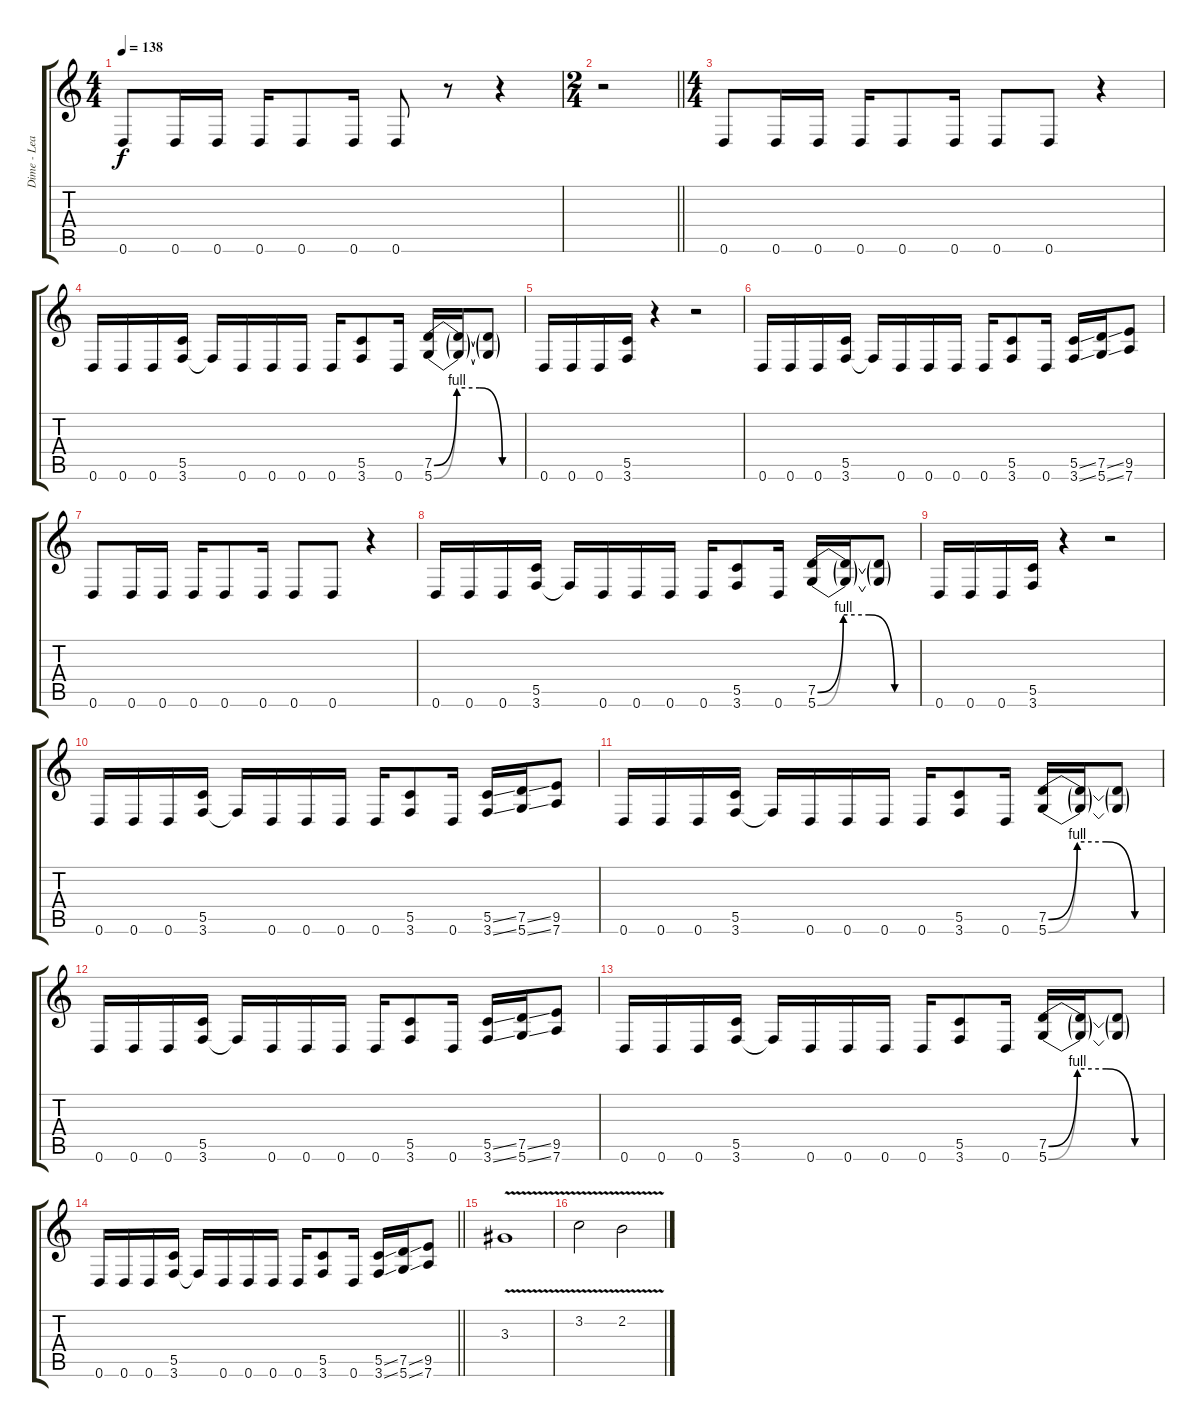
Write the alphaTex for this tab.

\track ("Dime - Lead Guitar" "Dime - Lea") {instrument distortionguitar}
\staff {score tabs}
\tuning (D4 A3 F3 C3 G2 D2) {hide}
\ts (4 4)
\tempo 138
\clef g2
\ks c
0.6.8{dy f} 0.6.16 0.6.16 0.6.16 0.6.8 0.6.16 0.6.8 r.8 r.4 |
\ts (2 4)
\barLineRight lightlight
r.2 |
\ts (4 4)
0.6.8 0.6.16 0.6.16 0.6.16 0.6.8 0.6.16 0.6.8 0.6.8 r.4 |
0.6.16 0.6.16 0.6.16 (5.5 3.6).16 3.6{t}.16 0.6.16 0.6.16 0.6.16 0.6.16 (5.5 3.6).8 0.6.16 (7.5{be (custom 0 0 15 4 30 4 45 0 60 0)} 5.6{be (custom 0 0 15 4 30 4 45 0 60 0)}).16 (7.5{t} 5.6{t}).16 (7.5{t} 5.6{t}).8 |
0.6.16 0.6.16 0.6.16 (5.5 3.6).16 r.4 r.2 |
0.6.16 0.6.16 0.6.16 (5.5 3.6).16 3.6{t}.16 0.6.16 0.6.16 0.6.16 0.6.16 (5.5 3.6).8 0.6.16 (5.5{ss} 3.6{ss}).16 (7.5{ss} 5.6{ss}).16 (9.5 7.6).8 |
0.6.8 0.6.16 0.6.16 0.6.16 0.6.8 0.6.16 0.6.8 0.6.8 r.4 |
0.6.16 0.6.16 0.6.16 (5.5 3.6).16 3.6{t}.16 0.6.16 0.6.16 0.6.16 0.6.16 (5.5 3.6).8 0.6.16 (7.5{be (custom 0 0 15 4 30 4 45 0 60 0)} 5.6{be (custom 0 0 15 4 30 4 45 0 60 0)}).16 (7.5{t} 5.6{t}).16 (7.5{t} 5.6{t}).8 |
0.6.16 0.6.16 0.6.16 (5.5 3.6).16 r.4 r.2 |
0.6.16 0.6.16 0.6.16 (5.5 3.6).16 3.6{t}.16 0.6.16 0.6.16 0.6.16 0.6.16 (5.5 3.6).8 0.6.16 (5.5{ss} 3.6{ss}).16 (7.5{ss} 5.6{ss}).16 (9.5 7.6).8 |
0.6.16 0.6.16 0.6.16 (5.5 3.6).16 3.6{t}.16 0.6.16 0.6.16 0.6.16 0.6.16 (5.5 3.6).8 0.6.16 (7.5{be (custom 0 0 15 4 30 4 45 0 60 0)} 5.6{be (custom 0 0 15 4 30 4 45 0 60 0)}).16 (7.5{t} 5.6{t}).16 (7.5{t} 5.6{t}).8 |
0.6.16 0.6.16 0.6.16 (5.5 3.6).16 3.6{t}.16 0.6.16 0.6.16 0.6.16 0.6.16 (5.5 3.6).8 0.6.16 (5.5{ss} 3.6{ss}).16 (7.5{ss} 5.6{ss}).16 (9.5 7.6).8 |
0.6.16 0.6.16 0.6.16 (5.5 3.6).16 3.6{t}.16 0.6.16 0.6.16 0.6.16 0.6.16 (5.5 3.6).8 0.6.16 (7.5{be (custom 0 0 15 4 30 4 45 0 60 0)} 5.6{be (custom 0 0 15 4 30 4 45 0 60 0)}).16 (7.5{t} 5.6{t}).16 (7.5{t} 5.6{t}).8 |
\barLineRight lightlight
0.6.16 0.6.16 0.6.16 (5.5 3.6).16 3.6{t}.16 0.6.16 0.6.16 0.6.16 0.6.16 (5.5 3.6).8 0.6.16 (5.5{ss} 3.6{ss}).16 (7.5{ss} 5.6{ss}).16 (9.5 7.6).8 |
3.3{v}.1 |
3.2{v}.2 2.2{v}.2
